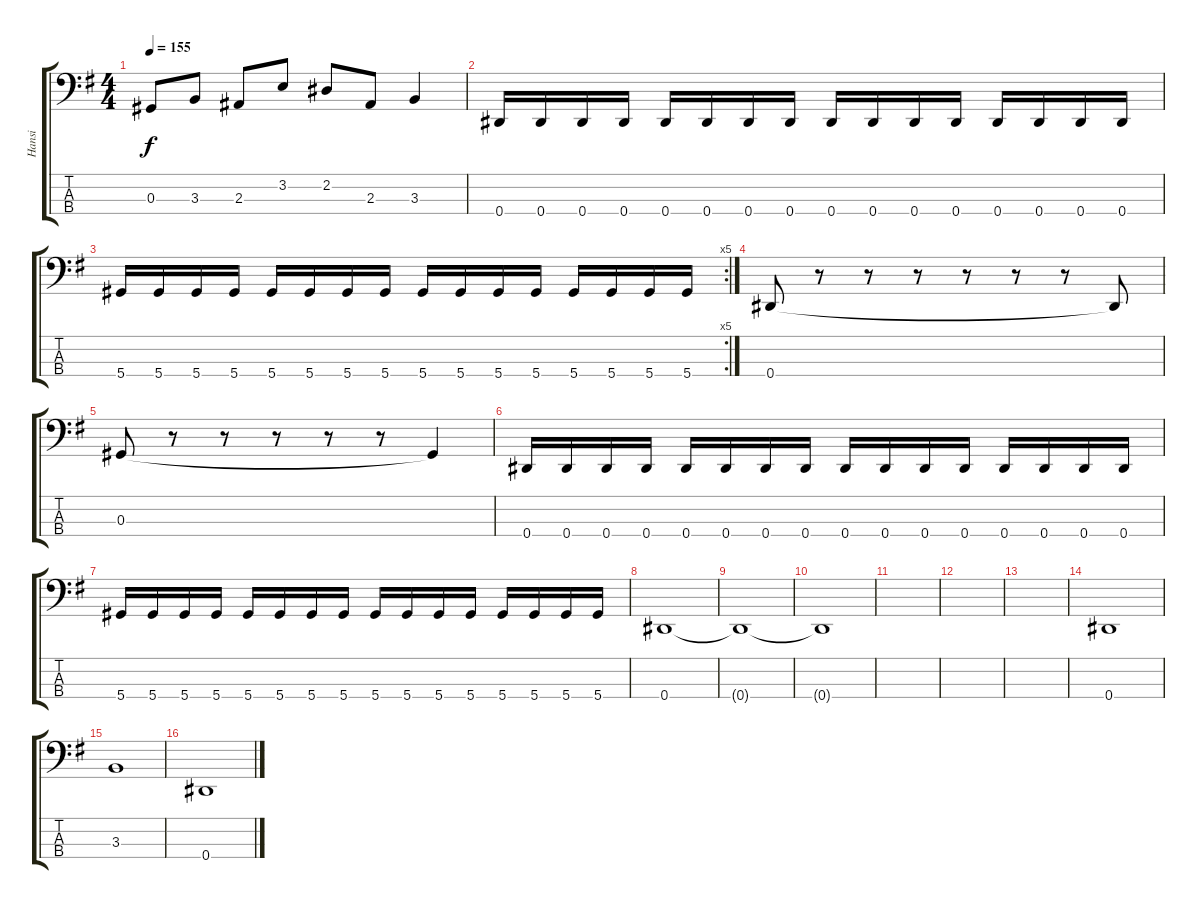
\track ("Hansi" "Hansi") {instrument electricbasspick}
\staff {score tabs}
\tuning (Gb2 Db2 Ab1 Eb1) {hide}
\ts (4 4)
\tempo 155
\clef f4
\ks g
0.3.8{dy f} 3.3.8 2.3.8 3.2.8 2.2.8 2.3.8 3.3.4 |
0.4.16 0.4.16 0.4.16 0.4.16 0.4.16 0.4.16 0.4.16 0.4.16 0.4.16 0.4.16 0.4.16 0.4.16 0.4.16 0.4.16 0.4.16 0.4.16 |
\rc 5
5.4.16 5.4.16 5.4.16 5.4.16 5.4.16 5.4.16 5.4.16 5.4.16 5.4.16 5.4.16 5.4.16 5.4.16 5.4.16 5.4.16 5.4.16 5.4.16 |
0.4.8 r.8 r.8 r.8 r.8 r.8 r.8 0.4{t}.8 |
0.3.8 r.8 r.8 r.8 r.8 r.8 0.3{t}.4 |
0.4.16 0.4.16 0.4.16 0.4.16 0.4.16 0.4.16 0.4.16 0.4.16 0.4.16 0.4.16 0.4.16 0.4.16 0.4.16 0.4.16 0.4.16 0.4.16 |
5.4.16 5.4.16 5.4.16 5.4.16 5.4.16 5.4.16 5.4.16 5.4.16 5.4.16 5.4.16 5.4.16 5.4.16 5.4.16 5.4.16 5.4.16 5.4.16 |
0.4.1 |
0.4{t}.1 |
0.4{t}.1 |
|
|
|
0.4.1 |
3.3.1 |
0.4.1
